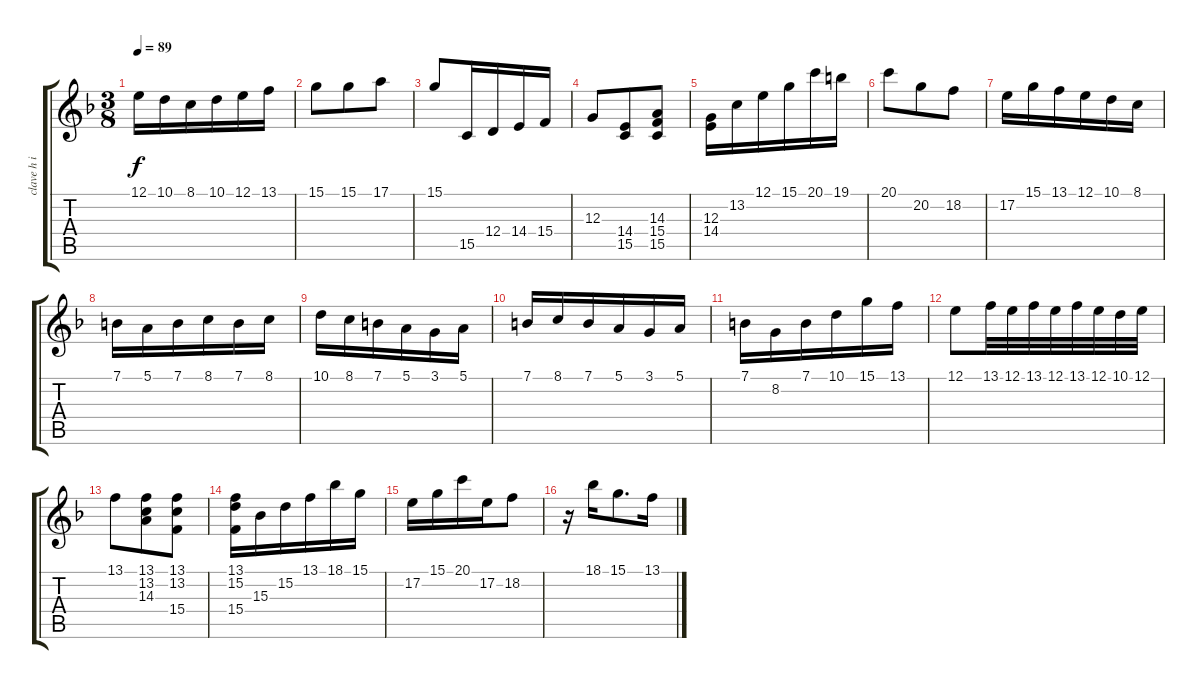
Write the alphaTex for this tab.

\track ("clave h i" "clave h i") {instrument harpsichord}
\staff {score tabs}
\tuning (E4 B3 G3 D3 A2 E2) {hide}
\ts (3 8)
\tempo 89
\clef g2
\ks dminor
12.1.16{dy f} 10.1.16 8.1.16 10.1.16 12.1.16 13.1.16 |
15.1.8 15.1.8 17.1.8 |
15.1.8 15.5.16 12.4.16 14.4.16 15.4.16 |
12.3.8 (14.4 15.5).8 (14.3 15.4 15.5).8 |
(12.3 14.4).16 13.2.16 12.1.16 15.1.16 20.1.16 19.1.16 |
20.1.8 20.2.8 18.2.8 |
17.2.16 15.1.16 13.1.16 12.1.16 10.1.16 8.1.16 |
7.1.16 5.1.16 7.1.16 8.1.16 7.1.16 8.1.16 |
10.1.16 8.1.16 7.1.16 5.1.16 3.1.16 5.1.16 |
7.1.16 8.1.16 7.1.16 5.1.16 3.1.16 5.1.16 |
7.1.16 8.2.16 7.1.16 10.1.16 15.1.16 13.1.16 |
12.1.8 13.1.32 12.1.32 13.1.32 12.1.32 13.1.32 12.1.32 10.1.32 12.1.32 |
13.1.8 (13.1 13.2 14.3).8 (13.1 13.2 15.4).8 |
(13.1 15.2 15.4).16 15.3.16 15.2.16 13.1.16 18.1.16 15.1.16 |
17.2.16 15.1.16 20.1.16 17.2.16 18.2.8 |
r.16 18.1.16 15.1.8{d} 13.1.16
